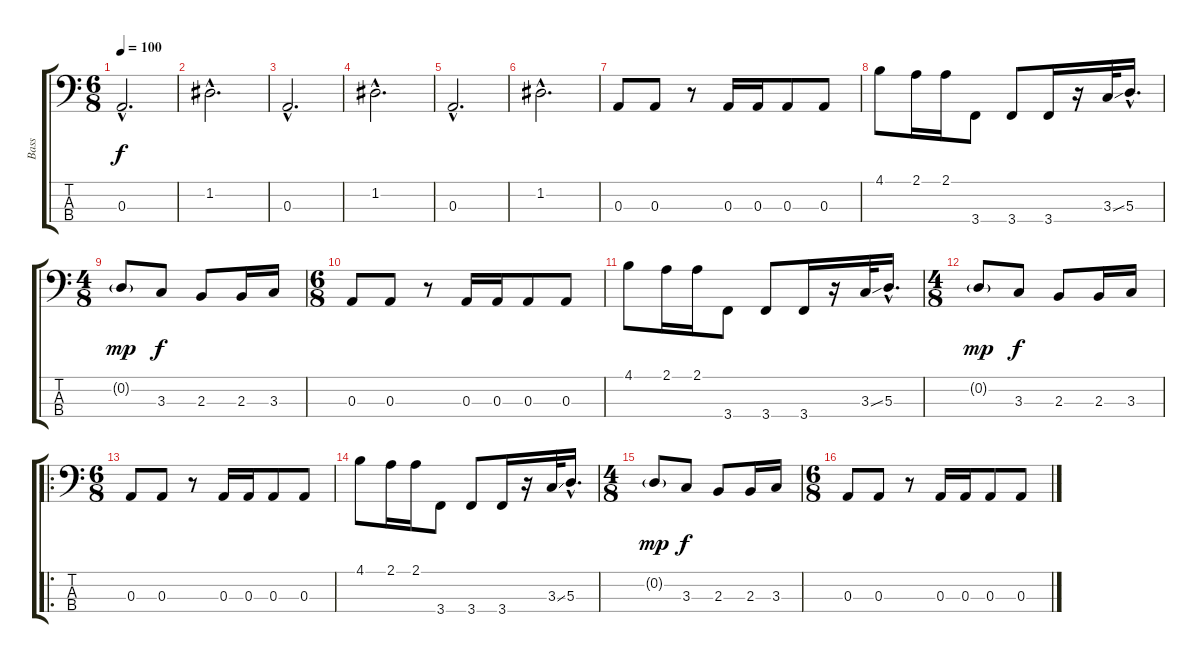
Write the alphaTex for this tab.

\track ("Bass" "Bass") {instrument slapbass1}
\staff {score tabs}
\tuning (G2 D2 A1 D1) {hide}
\ts (6 8)
\tempo 100
\clef f4
\ks c
0.3{hac}.2{d dy f} |
1.2{hac}.2{d} |
0.3{hac}.2{d} |
1.2{hac}.2{d} |
0.3{hac}.2{d} |
1.2{hac}.2{d} |
0.3.8 0.3.8 r.8 0.3.16 0.3.16 0.3.8 0.3.8 |
4.1.8 2.1.16 2.1.16 3.4.8 3.4.8 3.4.16 r.16 3.3{ss}.32 5.3{hac}.16{d} |
\ts (4 8)
0.2{g}.8{dy mp} 3.3.8{dy f} 2.3.8 2.3.16 3.3.16 |
\ts (6 8)
0.3.8 0.3.8 r.8 0.3.16 0.3.16 0.3.8 0.3.8 |
4.1.8 2.1.16 2.1.16 3.4.8 3.4.8 3.4.16 r.16 3.3{ss}.32 5.3{hac}.16{d} |
\ts (4 8)
0.2{g}.8{dy mp} 3.3.8{dy f} 2.3.8 2.3.16 3.3.16 |
\ro
\ts (6 8)
0.3.8 0.3.8 r.8 0.3.16 0.3.16 0.3.8 0.3.8 |
4.1.8 2.1.16 2.1.16 3.4.8 3.4.8 3.4.16 r.16 3.3{ss}.32 5.3{hac}.16{d} |
\ts (4 8)
0.2{g}.8{dy mp} 3.3.8{dy f} 2.3.8 2.3.16 3.3.16 |
\ts (6 8)
0.3.8 0.3.8 r.8 0.3.16 0.3.16 0.3.8 0.3.8
